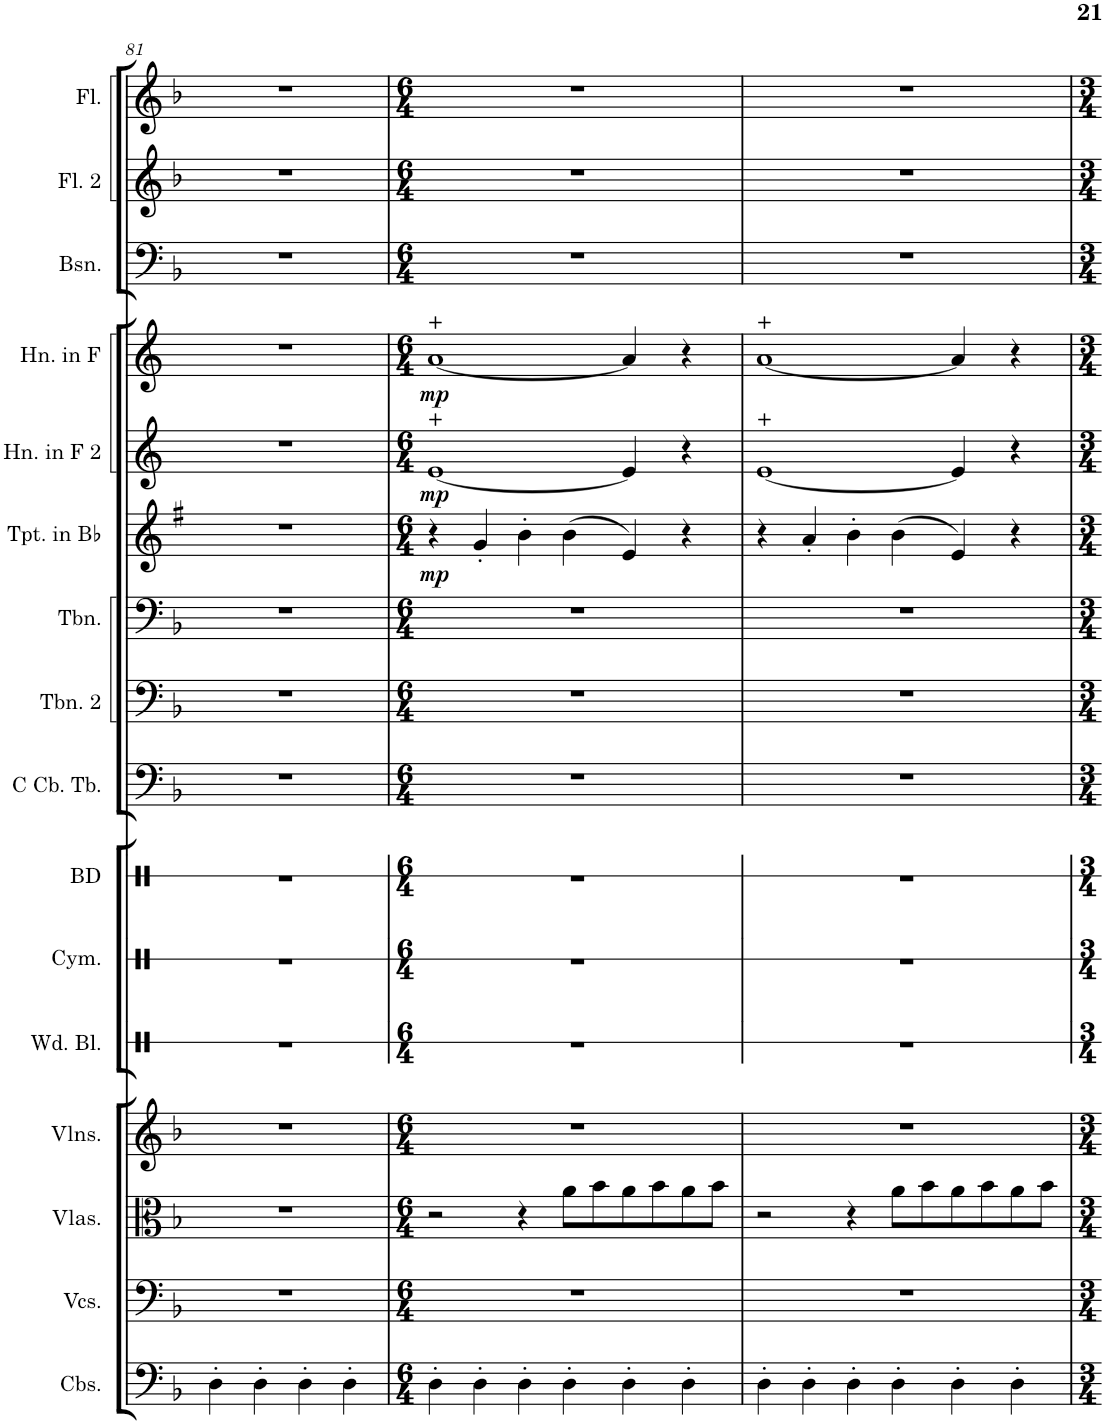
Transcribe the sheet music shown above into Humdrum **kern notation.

**kern	**kern	**kern	**kern	**kern	**kern	**kern	**kern	**kern	**kern	**kern	**dynam	**kern	**dynam	**kern	**dynam	**kern	**kern	**kern
*part16	*part15	*part14	*part13	*part12	*part11	*part10	*part9	*part8	*part7	*part6	*part6	*part5	*part5	*part4	*part4	*part3	*part2	*part1
*staff16	*staff15	*staff14	*staff13	*staff12	*staff11	*staff10	*staff9	*staff8	*staff7	*staff6	*staff6	*staff5	*staff5	*staff4	*staff4	*staff3	*staff2	*staff1
*I"Contrabasses	*I"Violoncellos	*I"Violas	*I"Violins	*I"Wood Blocks	*I"Cymbals	*I"Bass Drum	*I"C Contrabass Tuba	*I"Trombone 2	*I"Trombone	*I"Trumpet in Bb	*	*I"Horn in F 2	*	*I"Horn in F	*	*I"Bassoon	*I"Flute 2	*I"Flute
*I'Cbs.	*I'Vcs.	*I'Vlas.	*I'Vlns.	*I'Wd. Bl.	*I'Cym.	*I'BD	*I'C Cb. Tb.	*I'Tbn. 2	*I'Tbn.	*I'Tpt. in Bb	*	*I'Hn. in F 2	*	*I'Hn. in F	*	*I'Bsn.	*I'Fl. 2	*I'Fl.
!!LO:PB:g=z
*clefF4	*clefF4	*clefC3	*clefG2	*clefX	*clefX	*clefX	*clefF4	*clefF4	*clefF4	*clefG2	*	*clefG2	*	*clefG2	*	*clefF4	*clefG2	*clefG2
*Trd7c12	*	*	*	*	*	*	*	*	*	*Trd1c2	*	*Trd4c7	*	*Trd4c7	*	*	*	*
*k[b-]	*k[b-]	*k[b-]	*k[b-]	*k[]	*k[]	*k[]	*k[b-]	*k[b-]	*k[b-]	*k[f#]	*	*k[]	*	*k[]	*	*k[b-]	*k[b-]	*k[b-]
*M4/4	*M4/4	*M4/4	*M4/4	*M4/4	*M4/4	*M4/4	*M4/4	*M4/4	*M4/4	*M4/4	*	*M4/4	*	*M4/4	*	*M4/4	*M4/4	*M4/4
=81	=81	=81	=81	=81	=81	=81	=81	=81	=81	=81	=81	=81	=81	=81	=81	=81	=81	=81
4D'\	1r	1r	1r	1r	1r	1r	1r	1r	1r	1r	.	1r	.	1r	.	1r	1r	1r
4D'\	.	.	.	.	.	.	.	.	.	.	.	.	.	.	.	.	.	.
4D'\	.	.	.	.	.	.	.	.	.	.	.	.	.	.	.	.	.	.
4D'\	.	.	.	.	.	.	.	.	.	.	.	.	.	.	.	.	.	.
=82	=82	=82	=82	=82	=82	=82	=82	=82	=82	=82	=82	=82	=82	=82	=82	=82	=82	=82
*M6/4	*M6/4	*M6/4	*M6/4	*M6/4	*M6/4	*M6/4	*M6/4	*M6/4	*M6/4	*M6/4	*	*M6/4	*	*M6/4	*	*M6/4	*M6/4	*M6/4
!	!	!	!	!	!	!	!	!	!	!	!LO:DY:b	!	!LO:DY:b	!	!LO:DY:b	!	!	!
4D'\	1.r	2r	1.r	1.r	1.r	1.r	1.r	1.r	1.r	4r	mp	[1e	mp	[1a	mp	1.r	1.r	1.r
4D'\	.	.	.	.	.	.	.	.	.	4g'/	.	.	.	.	.	.	.	.
4D'\	.	4r	.	.	.	.	.	.	.	4b'\	.	.	.	.	.	.	.	.
4D'\	.	8a\L	.	.	.	.	.	.	.	(4b\	.	.	.	.	.	.	.	.
.	.	8b-\	.	.	.	.	.	.	.	.	.	.	.	.	.	.	.	.
4D'\	.	8a\	.	.	.	.	.	.	.	4e/)	.	4e/]	.	4a/]	.	.	.	.
.	.	8b-\	.	.	.	.	.	.	.	.	.	.	.	.	.	.	.	.
4D'\	.	8a\	.	.	.	.	.	.	.	4r	.	4r	.	4r	.	.	.	.
.	.	8b-\J	.	.	.	.	.	.	.	.	.	.	.	.	.	.	.	.
=83	=83	=83	=83	=83	=83	=83	=83	=83	=83	=83	=83	=83	=83	=83	=83	=83	=83	=83
4D'\	1.r	2r	1.r	1.r	1.r	1.r	1.r	1.r	1.r	4r	.	[1e	.	[1a	.	1.r	1.r	1.r
4D'\	.	.	.	.	.	.	.	.	.	4a'/	.	.	.	.	.	.	.	.
4D'\	.	4r	.	.	.	.	.	.	.	4b'\	.	.	.	.	.	.	.	.
4D'\	.	8a\L	.	.	.	.	.	.	.	(4b\	.	.	.	.	.	.	.	.
.	.	8b-\	.	.	.	.	.	.	.	.	.	.	.	.	.	.	.	.
4D'\	.	8a\	.	.	.	.	.	.	.	4e/)	.	4e/]	.	4a/]	.	.	.	.
.	.	8b-\	.	.	.	.	.	.	.	.	.	.	.	.	.	.	.	.
4D'\	.	8a\	.	.	.	.	.	.	.	4r	.	4r	.	4r	.	.	.	.
.	.	8b-\J	.	.	.	.	.	.	.	.	.	.	.	.	.	.	.	.
=	=	=	=	=	=	=	=	=	=	=	=	=	=	=	=	=	=	=
*-	*-	*-	*-	*-	*-	*-	*-	*-	*-	*-	*-	*-	*-	*-	*-	*-	*-	*-
